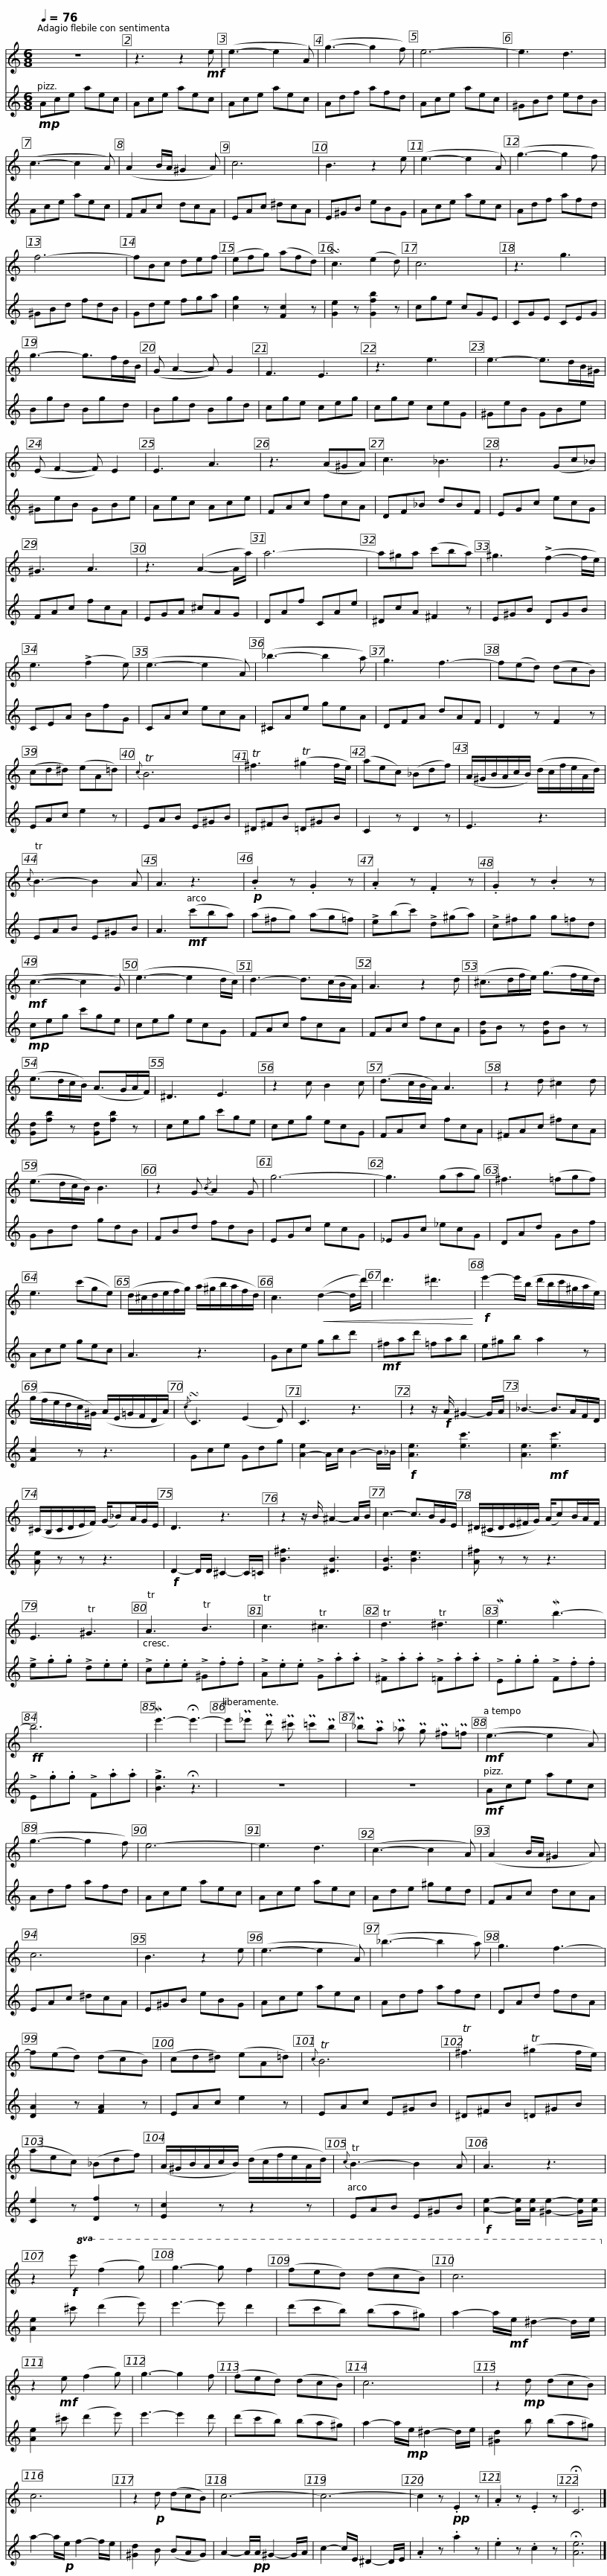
X:1
%%score 1 2
L:1/8
Q:1/4=76
M:6/8
I:linebreak $
K:C
V:1 treble
V:2 treble
V:1
 z6 | z3 z2!mf! e | (e3- e2 A) | (g3- g2 f) | e6- | %5
 e3 d3 |$ (c3- c2 A) | (A2 B/A/ ^G2 A) | c6 | B3 z2 e | %10
 (e3- e2 A) | (g3- g2 f) |$ f6- | fBc def | (efg) (afd) | %15
 !turn!c3 (e2 d) | c6 | z3 g3 | g3- g>fd/B/ |$ (G A2- A) G2 | %20
 F3 E3 | z3 e3 | e3- e>dB/^G/ | (E F2- F) E2 | E3 A3 |$ %25
 z3 (A^GA) | c3 _B3 | z3 (Gc_B) | ^G3 A3 | z3 (A2- A/a/) | %30
 a6- |$ a^ga (c'ba) | ^g3 (!>!f2- f/e/) | e3 (!>!f2 e) | (e3- e2 A) | %35
 (_b3- b2 a) | g3 f3- |$ f(ed) (dcB) | (cd^d) (eA=d) |{c} TB6 | %40
 T^f3 (T^g2 f/e/) | (aec) (_Bdf) |$ (A/^G/B/A/c/B/) (d/c/f/e/A/d/) |{c} TB3- B2 A | A3 z3 | %45
!p! .B2 z .G2 z | .A2 z .F2 z |$ .G2 z .B2 z |!mf! (c3- c2 G) | (e3- e2 d/c/) | %50
 d3- d>(cB/A/) | A3 z2 d |$ (^c>df/e/) (g>fe/d/) | (e>dc/B/) (A>GA/F/) | ^D3 E3 | %55
 z2 c B2 c | (d>cB/A/) A3 |$ z2 d ^c2 d | (e>dc/B/) B3 | z2 G{/B} A2 G | %60
 g6- | g3 (gag) | ^f3 (=fgf) |$ e3 (c'ge) | (d/^c/d/e/f/g/) (a/^g/b/a/f/d/) | %65
 c3!<(! (d2- d/d'/) | d'3 ^d'3!<)! |$!f! e'2- e'/(b/ d'/b/c'/^g/a/e/) | (g/f/e/d/c/^G/) (A/E/=G/F/D/A/) |{/c} !turn!C3 (E2 D) | %70
 C3 z3 |$ z2 z/!f! A/ ^G2- G/A/ | _B3- B>AF/D/ | (^C/B,/C/D/E/F/) (G/_B)A/G/E/ | D3 z3 | %75
 z2 z/ B/ ^A2- A/B/ |$ c3- c>BG/E/ | (^D/^C/D/E/^F/G/) (A/c)B/A/F/ | E3 T^G3 | TA3 TB3 | %80
 Tc3 T^c3 |$ Td3 T^d3 | Me3 Mb3- |!ff! b6 | Me'3- !fermata!e'3- | %85
 e'P_e' Pd' P^c' P=c'Pb | P_bPa P_a Pg P^fP=f |$!mf! (e3- e2 A) | (g3- g2 f) | e6- | %90
 e3 d3 | (c3- c2 A) | (A2 B/A/ ^G2 A) |$ c6 | B3 z2 e | %95
 (e3- e2 A) | (_b3- b2 a) | g3 f3- | f(ed) (dcB) |$ (cd^d) (eA=d) | %100
{c} TB6 | T^f3 (T^g2 f/e/) | (aec) (_Bdf) | (A/^G/B/A/c/B/) (d/c/f/e/A/d/) |${c} TB3- B2 A | %105
 A3 z3 | z2!f!!8va(! e' (f'2 g') | g'3- g' f'2 | (f'e'd') (d'c'b) | c'6!8va)! |$ %110
 z2!mf! e (f2 g) | g3- g2 f | (fed) (dcB) | c6 | z2!mp! d (dcB) | %115
 c6 |$ z2!p! d (dcB) | c6- | c6- | c2 z!pp! .E2 z | %120
 .A2 z .E2 z | !fermata!C6 |] %122
V:2
!mp! Ace aec | Ace aec | Ace aec | Adf afd | Ace aec | %5
 ^GBd edB |$ Ace aec | FAc dcA | EAc ^dcA | E^GB eBG | %10
 Ace aec | Adf afd |$ ^GBd fdB | Gde fga | [cg]2 z [Fc]2 z | %15
 [Ge]2 z [Gfb]2 z | cge cGE | CGE CEG | Bgd Bgd |$ Bgd Bgd | %20
 cge ceg | cge ceG | ^GeB GBe | ^GeB GBe | Aec Ace |$ %25
 FAc fcA | DF_B dBF | EGc ecG | FAc fcA | EGA ^cAG | %30
 DAf CAe |$ ^DcA ^F2 z | E^GB DGB | CEA BfG | CAc ecA | %35
 ^CAe geA | DFA dAF |$ D2 z F2 z | EAc e2 z | EAB E^GB | %40
 ^D^FB =D^GB | C2 z D2 z |$ E3 z3 | EAB E^GB | A3!mf! (c'ba) | %45
 (a^fg) (ag=f) | !>!e(bc') !>!d(^ga) |$ !>!c^fg g=fd |!mp! ceg c'ge | ceg ecG | %50
 FAc fcA | FAc fcA |$ [Gd]B z [Gd]B z | [Gd][fb] z [Gd][fb] z | ceg c'ge | %55
 ceg ecG | FAc fcA |$ ^FAc ^fcA | GBd gdB | FBd fdB | %60
 EGc ecG | _EGc _ecG | DAd GBf |$ Ace gec | A3 z3 | %65
 Gce gbd' |!mf! ^fad' =fab |$ e^gb a2 z | [Fc]2 z z3 | Gce Gdg | %70
 [A-e]2 A/c/ B2- B/_B/ |$!f! [Ae]3 [ec']3 | [Ae]3!mf! [ec']3 | [Ae] z z z3 |!f! D2- D/D/ ^C2- C/=C/ | %75
 [B^f]3 [^DB]3 |$ [EB]3 [Be]3 | [A^f] z z z3 | !>!e.g.g !>!d.e.e | !>!c.e.e !>!^G.f.f | %80
 !>!A.e.e !>!G.a.a |$ !>!^F.a.a !>!=F.a.a | !>!E.g.g !>!F.f.f | !>!E.g.g !>!F.a.a | !>![Bg]3 !fermata!z3 | %85
 z6 | z6 |$!mf! Ace aec | Adf afd | Ace aec | %90
 Ace aec | Ade ^ged | FAc dcA |$ EAc ^dcA | E^GB eBG | %95
 Ace aec | Adf afd | DAd fdA | [DA]2 z [FA]2 z |$ EAc e2 z | %100
 EAc E^GB | ^D^FB =D^GB | [Ce]2 z [Df]2 z | [Ec]2 z z2 z |$ EAB E^GB | %105
!f! [Ae]2- [Ae]/[Ae]/ [^Ge]2- [Ge]/[Ae]/ | [Ae]2 ^c' (d'2 e') | e'3- e' d'2 | (d'c'b) (ba^g) | a2- a/!mf!e/ ^d2- d/e/ |$ %110
 [Ae]2 ^c' (d'2 e') | e'3- e'2 d' | (d'c'b) (ba^g) | a2- a/!mp!e/ ^d2- d/e/ | [^Gd]2 b (ba^g) | %115
 a2- a/!p!e/ f2- f/e/ |$ [^Gd]2 B (BAG) | A2- A/!pp!A/ ^G2- G/A/ | c2- c/E/ ^D2- D/E/ | .A2 z .a2 z | %120
 .e2 z .c2 z | !fermata![Ae]6 |] %122
